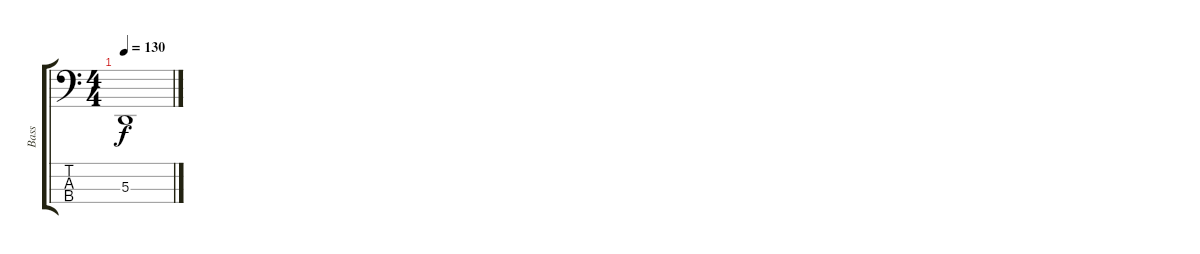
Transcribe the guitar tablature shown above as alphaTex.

\track ("Bass" "Bass") {instrument lead2sawtooth}
\staff {score tabs}
\tuning (G2 D2 A1 E1) {hide}
\ts (4 4)
\tempo 130
\clef f4
\ks c
5.3{t}.1{dy f}
